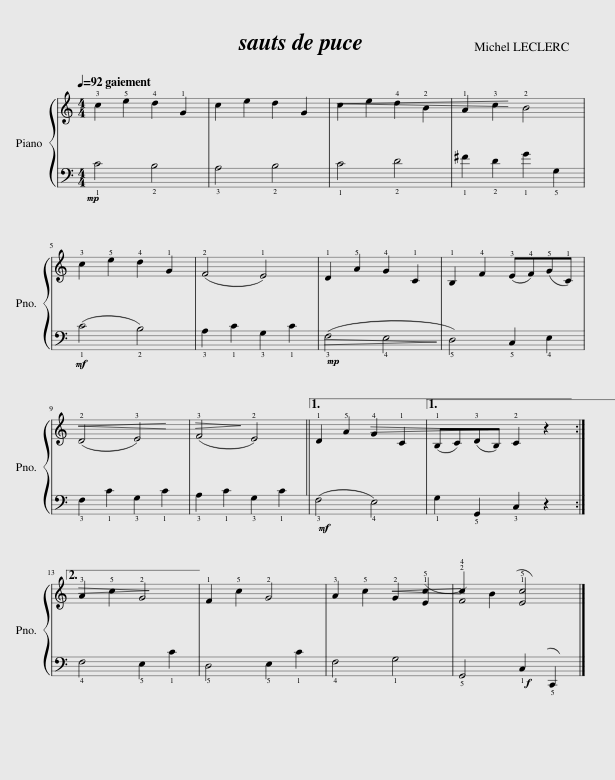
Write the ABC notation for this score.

X:1
%%score { 1 | 2 }
L:1/8
Q:1/4=92
M:4/4
I:linebreak $
K:C
V:1 treble
V:2 bass
V:1
 !3!c2 !5!e2 !4!d2 !1!G2 | c2 e2 d2 G2 |!<(! c2 e2 !4!d2 !2!B2!<)! | !1!A2 !3!c2 !2!B4 |$ !3!c2 !5!e2 !4!d2 !1!G2 | %5
 (!2!F4 !1!E4) | !1!D2 !5!A2 !4!G2 !1!C2 | !1!B,2 !4!F2 (!3!E!4!F)(!5!G!1!C) |$!<(! (!2!D4 !3!E4)!<)! |!>(! (!3!F4 !2!E4)!>)! ||1 %10
 !1!D2 !5!A2!>(! !4!G2 !1!C2!>)! ||1 (!1!B,C)(!3!DB,) !2!C2 z2 :|2$!>(! !3!A2 !5!c2 !2!G4!>)! || !1!F2 !5!c2 !2!G4 | !3!A2 !5!c2!<(! !2!G2 !1!!5![Ec]2!<)! | %15
 (!2!!4![Fc]2 ((B2) !1!!5![Ec]4)) |] %16
V:2
!mp! !1!C4 !2!B,4 | !3!A,4 !2!B,4 | !1!C4 !2!D4 | !1!^F2 !2!D2 !1!G2 !5!G,2 |$!mf! (!1!C4 !2!B,4) | %5
 !3!A,2 !1!C2 !3!G,2 !1!C2 |!mp!!>(! (!3!F,4 !4!E,4)!>)! | !5!D,4 !5!C,2 !4!E,2 |$ !3!F,2 !1!C2 !3!G,2 !1!C2 | !3!A,2 !1!C2 !3!G,2 !1!C2 ||1 %10
!mf! (!3!F,4 !4!E,4) ||1 !1!G,2 !5!G,,2 !3!C,2 z2 :|2$ !4!F,4 !5!E,2 !1!C2 || !5!D,4 !5!E,2 !1!C2 | !4!F,4 !1!G,4 | %15
 !5!G,,4!f! !1!C,2 !5!C,,2 |] %16
